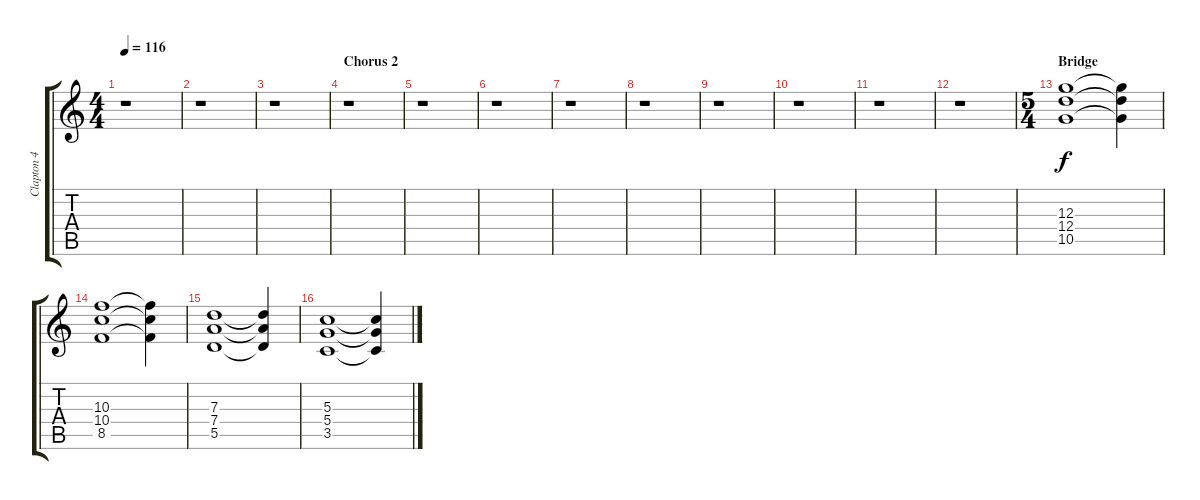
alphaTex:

\track ("Clapton 4" "Clapton 4") {instrument overdrivenguitar}
\staff {score tabs}
\tuning (E4 B3 G3 D3 A2 E2) {hide}
\ts (4 4)
\tempo 116
\clef g2
\ks c
r.1{dy f} |
r.1 |
r.1 |
\section ("" "Chorus 2")
r.1 |
r.1 |
r.1 |
r.1 |
r.1 |
r.1 |
r.1 |
r.1 |
r.1 |
\ts (5 4)
\section ("" "Bridge")
(12.3 12.4 10.5).1 (12.3{t} 12.4{t} 10.5{t}).4 |
(10.3 10.4 8.5).1 (10.3{t} 10.4{t} 8.5{t}).4 |
(7.3 7.4 5.5).1 (7.3{t} 7.4{t} 5.5{t}).4 |
(5.3 5.4 3.5).1 (5.3{t} 5.4{t} 3.5{t}).4
